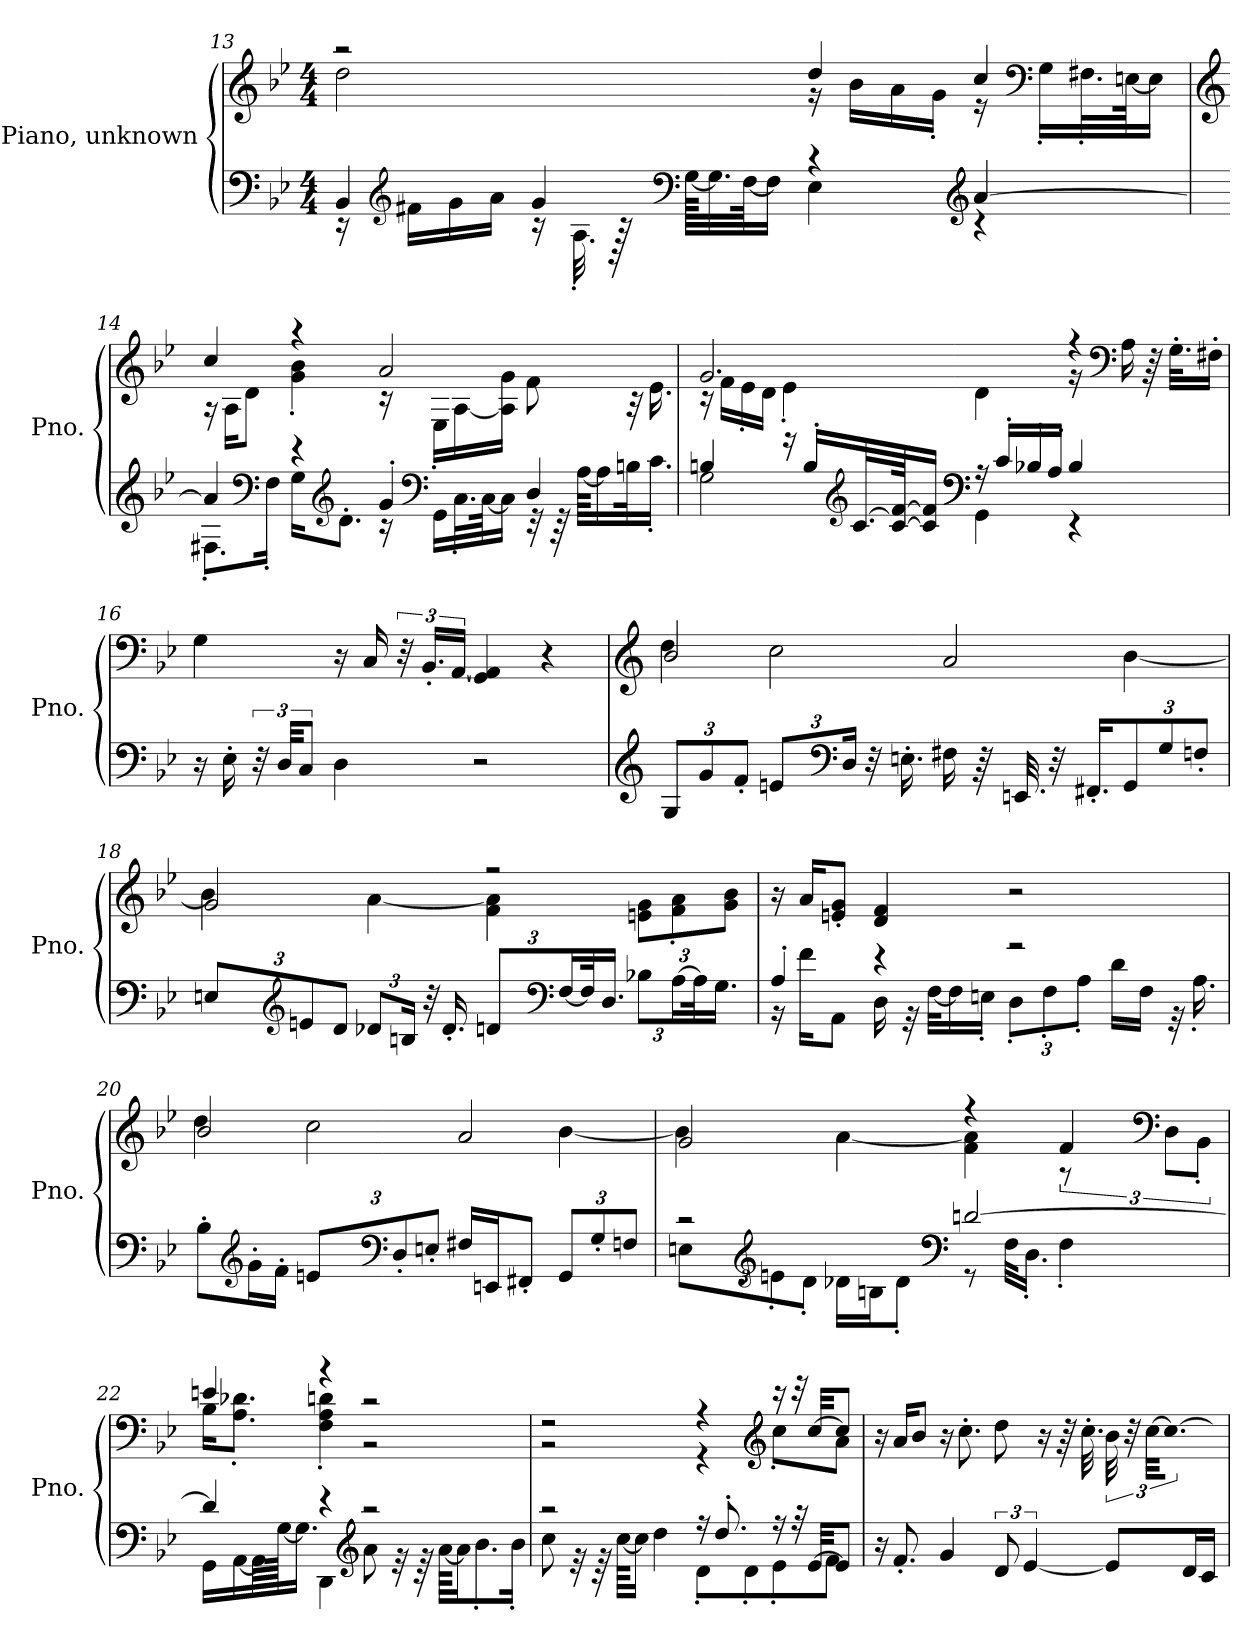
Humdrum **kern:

**kern	**kern
*part1	*part1
*staff2	*staff1
*I"Piano, unknown	*
*I'Pno.	*
!!LO:PB:g=z
*clefF4	*clefG2
*k[b-e-]	*k[b-e-]
*M4/4	*M4/4
=13	=13
*^	*^
4BB-/	16r	2r	2dd\
*clefG2	*	*	*
.	16f#X\LL	.	.
.	16g\	.	.
.	16a\JJ	.	.
4g/	16r	.	.
.	32.A'\	.	.
.	128r	.	.
*clefF4	*	*	*
.	[128G\KKLLL	.	.
.	32.G\]	.	.
.	[64F\JK	.	.
.	16F\JJ]	.	.
4r	4E-\	4dd/	16r
.	.	.	16b-\LL
.	.	.	16a\
.	.	.	16g'\JJ
*clefG2	*	*	*
[4a/	4r	4cc/	16r
*	*	*clefF4	*
.	.	.	16G'\LL
.	.	.	32.F#X'\L
.	.	.	[64En\JK
.	.	.	16E\JJ]
!!LO:LB:g=z	!!
=14	=14	=14	=14
*	*	*clefG2	*
4a/]	8.F#X'\L	4cc/	16r
.	.	.	16A\KL
.	.	.	8d\J
*clefF4	*	*	*
.	16F#'\Jk	.	.
4r	16G\KL	4r	4g\' 4b-\'
*clefG2	*	*	*
.	8.d'\J	.	.
4g'/	16r	2a/	16r
*clefF4	*	*	*
.	16GG\LL	.	16E-'\LL
.	32.C'\L	.	[16A\
.	[64C\JK	.	.
.	16C\JJ]	.	16A\] 16g\JJ
4D/	32r	.	8f\
.	64r	.	.
.	[64A\KKLL	.	.
.	16A\]	.	.
.	32Bn\K	.	32r
.	16.c'\JJ	.	16.e-\
!!LO:LB:g=z	!!
=15	=15	=15	=15
4Bn/	2G\	2.g/	16r
.	.	.	16f\LL
.	.	.	16e-'\
.	.	.	16d\JJ
16r	.	.	4e-'\
16B'/LL	.	.	.
*clefG2	*	*	*
[32.c/L	.	.	.
64c/_ [64f/JK	.	.	.
16c/] 16f/]JJ	.	.	.
*clefF4	*	*	*
16r	4GG\	.	4d\
16c'/LL	.	.	.
16B-X'/	.	.	.
16A'/JJ	.	.	.
4B-/	4r	4r	16r
*	*	*clefF4	*
.	.	.	16A\
.	.	.	64r
.	.	.	32.G'\KLL
.	.	.	16F#X'\JJ
*v	*v	*	*
*	*v	*v
=16	=16
16r	4G\
16E-'\	.
48r	.
48D/KKL	.
12C/J	.
4D\	16r
.	16C/
.	48r
.	24.BB-'/LL
.	[24AA/JJ
2r	4GG/ 4AA/]
.	4r
!!LO:LB:g=z
=17	=17
*clefG2	*clefG2
*Xbrackettup	*
*	*^
12G/L	2b-/	4dd\
12g/	.	.
12f'/J	.	.
12en/L	.	2cc\
*clefF4	*	*
24D/Jk	.	.
32r	.	.
16.En'\	.	.
16F#X\	2a/	.
64r	.	.
32.EEn/	.	.
32r	.	.
16.FF#X'/KL	.	.
12GG/	.	[4b-\
12G/	.	.
12Fn'/J	.	.
=18	=18	=18
12En/L	2g/	4b-\]
*clefG2	*	*
12en/	.	.
12d/J	.	.
12d-X/L	.	[4a\
24Bn/Jk	.	.
32r	.	.
16.d-'/	.	.
12dn/L	2r	4f\ 4a\]
*clefF4	*	*
[24F/L	.	.
32F/K]	.	.
16.D/JJ	.	.
*	*	*Xbrackettup
12B-X\L	.	12en\ 12g\L
[24A\L	.	12f\' 12a\'
32A\K]	.	.
16.G\JJ	.	.
.	.	12g\ 12b-\J
*	*v	*v
!!LO:LB:g=z
=19	=19
*^	*
4A'/	16r	16r
.	16f\KL	16a/KL
.	8AA\J	8en/' 8g/'J
4r	16D\	4d/ 4f/
.	32r	.
.	[32F\KLL	.
.	16F\]	.
.	16En'\JJ	.
2r	12D'\L	2r
.	12F'\	.
.	12A'\J	.
.	16d\LL	.
.	16F\JJ	.
.	32r	.
.	16.A'\	.
*v	*v	*
=20	=20
*	*^
8B-'\L	2b-/	4dd\
*clefG2	*	*
16g'\L	.	.
16f'\JJ	.	.
12en/L	.	2cc\
*clefF4	*	*
12D'/	.	.
12En'/J	.	.
16F#X/LL	2a/	.
16EEn/J	.	.
8FF#X'/J	.	.
12GG/L	.	[4b-\
12G'/	.	.
12Fn/J	.	.
!!LO:LB:g=z	!!
=21	=21	=21
*^	*	*
2r	12En\L	2g/	4b-\]
*clefG2	*	*	*
.	12en'\	.	.
.	12d'\J	.	.
.	16d-X\LL	.	[4a\
.	16Bn\J	.	.
.	8d-'\J	.	.
*clefF4	*	*	*
[2dn/	8r	4r	4f\ 4a\]
.	32F\KLL	.	.
.	16.D'\JJ	.	.
*	*	*	*brackettup
.	4F'\	4f/	12r
*	*	*clefF4	*
.	.	.	12D\L
.	.	.	12BB-'\J
=22	=22	=22	=22
4d/]	16GG\LL	4en/	16B-\KL
.	[16AA\	.	8.A\' 8.d-X\'J
.	64.AA\LL]	.	.
.	[128G\JJK	.	.
.	16.G\JJ]	.	.
4r	4DD\	4r	4F\' 4A\' 4dn\'
*clefG2	*	*	*
2r	8a\	2r	2r
.	32r	.	.
.	64r	.	.
.	[64a\KKLL	.	.
.	16a\J]	.	.
.	8.b-'\	.	.
.	16b-'\Jk	.	.
!!LO:PB:g=z	!!
=23	=23	=23	=23
2r	8cc\	2r	2r
.	32r	.	.
.	64r	.	.
.	[64cc\KKLL	.	.
.	16cc\JJ]	.	.
.	4dd\	.	.
16r	8d'\L	4r	4r
8.dd'/	.	.	.
.	8d'\	.	.
*	*	*clefG2	*
16r	8e-'\	16r	8cc'\L
32r	.	32r	.
[32e-/KKL	.	[32cc/KKL	.
8e-/J]	8f\J	8cc/J]	8a\J
*v	*v	*	*
*	*v	*v
=24	=24
16r	16r
8.f'/	16a/KL
.	8b-/J
4g/	16r
.	8.cc'\
*brackettup	*
12d/	8dd\
[6e-/	.
.	16r
.	64r
.	32.cc'\
8e-/L]	48b-\
.	48r
.	[48cc\KKL
.	8.cc\J_
16d/L	.
16c/JJ	.
=	=
*-	*-
